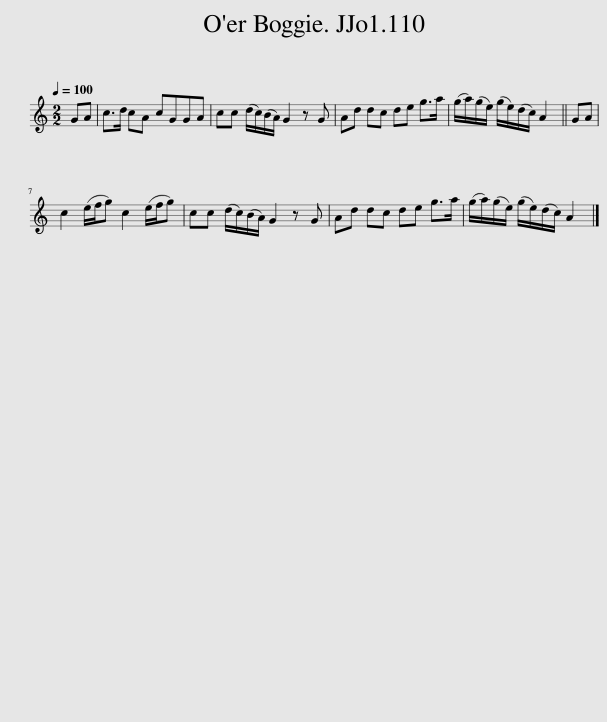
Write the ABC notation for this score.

X:1
L:1/8
Q:1/4=100
M:2/2
I:linebreak $
K:C
V:1 treble
V:1
 GA | c>d cA cGGA | cc (d/c/)(B/A/) G2 z G | Ad dc de g>a | (g/a/)(g/e/) (g/e/)(d/c/) A2 || %5
 GA |$ c2 (e/f/g) c2 (e/f/g) | cc (d/c/)(B/A/) G2 z G | Ad dc de g>a | (g/a/)(g/e/) (g/e/)(d/c/) A2 |] %10
